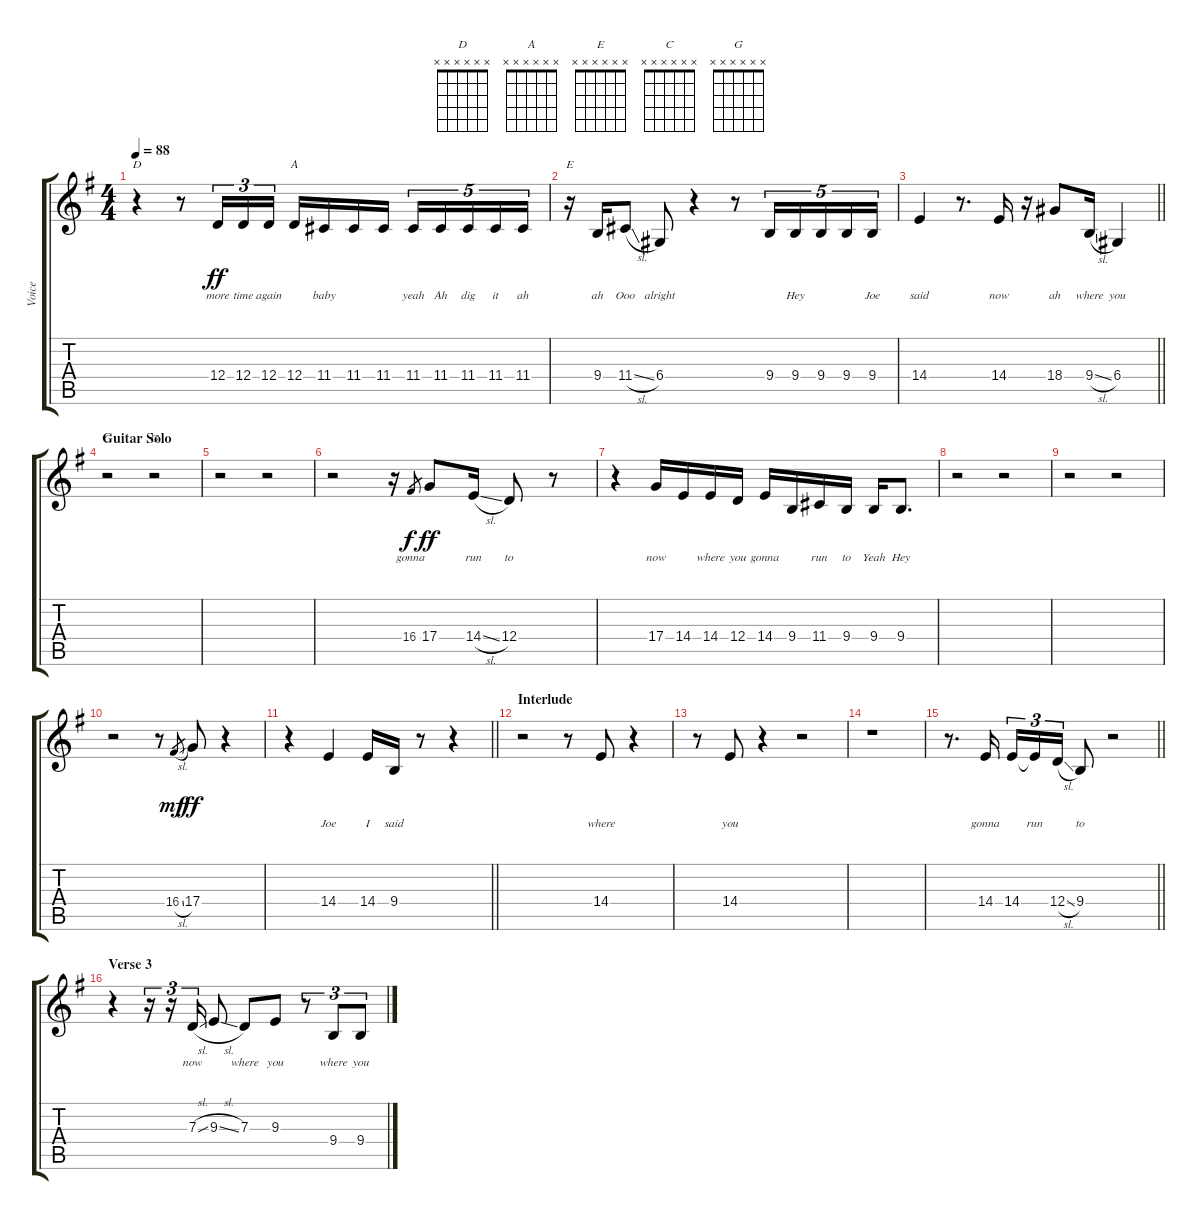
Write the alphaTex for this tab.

\track ("Voice" "Voice") {instrument bassoon}
\staff {score tabs}
\tuning (E4 B3 G3 D3 A2 E2) {hide}
\chord ("D" x x x x x x)
\chord ("A" x x x x x x)
\chord ("E" x x x x x x)
\chord ("C" x x x x x x)
\chord ("G" x x x x x x)
\ts (4 4)
\tempo 88
\clef g2
\ks g
r.4{ch "D" dy ff} r.8 12.4.16{tu (3 2) lyrics (0 "more") lyrics (1 "") lyrics (2 "") lyrics (3 "") lyrics (4 "")} 12.4.16{tu (3 2) lyrics (0 "time") lyrics (1 "") lyrics (2 "") lyrics (3 "") lyrics (4 "")} 12.4.16{tu (3 2) lyrics (0 "again") lyrics (1 "") lyrics (2 "") lyrics (3 "") lyrics (4 "")} 12.4.16{ch "A" lyrics (0 "") lyrics (1 "") lyrics (2 "") lyrics (3 "") lyrics (4 "")} 11.4.16{lyrics (0 "baby") lyrics (1 "") lyrics (2 "") lyrics (3 "") lyrics (4 "")} 11.4.16{lyrics (0 "") lyrics (1 "") lyrics (2 "") lyrics (3 "") lyrics (4 "")} 11.4.16{lyrics (0 "") lyrics (1 "") lyrics (2 "") lyrics (3 "") lyrics (4 "")} 11.4.16{tu (5 4) lyrics (0 "yeah") lyrics (1 "") lyrics (2 "") lyrics (3 "") lyrics (4 "")} 11.4.16{tu (5 4) lyrics (0 "Ah") lyrics (1 "") lyrics (2 "") lyrics (3 "") lyrics (4 "")} 11.4.16{tu (5 4) lyrics (0 "dig") lyrics (1 "") lyrics (2 "") lyrics (3 "") lyrics (4 "")} 11.4.16{tu (5 4) lyrics (0 "it") lyrics (1 "") lyrics (2 "") lyrics (3 "") lyrics (4 "")} 11.4.16{tu (5 4) lyrics (0 "ah") lyrics (1 "") lyrics (2 "") lyrics (3 "") lyrics (4 "")} |
r.16{ch "E"} 9.4.16{lyrics (0 "ah") lyrics (1 "") lyrics (2 "") lyrics (3 "") lyrics (4 "")} 11.4{sl}.8{lyrics (0 "Ooo") lyrics (1 "") lyrics (2 "") lyrics (3 "") lyrics (4 "")} 6.4.8{lyrics (0 "alright") lyrics (1 "") lyrics (2 "") lyrics (3 "") lyrics (4 "")} r.4 r.8 9.4.16{tu (5 4) lyrics (0 "") lyrics (1 "") lyrics (2 "") lyrics (3 "") lyrics (4 "")} 9.4.16{tu (5 4) lyrics (0 "Hey") lyrics (1 "") lyrics (2 "") lyrics (3 "") lyrics (4 "")} 9.4.16{tu (5 4) lyrics (0 "") lyrics (1 "") lyrics (2 "") lyrics (3 "") lyrics (4 "")} 9.4.16{tu (5 4) lyrics (0 "") lyrics (1 "") lyrics (2 "") lyrics (3 "") lyrics (4 "")} 9.4.16{tu (5 4) lyrics (0 "Joe") lyrics (1 "") lyrics (2 "") lyrics (3 "") lyrics (4 "")} |
\barLineRight lightlight
14.4.4{lyrics (0 "said") lyrics (1 "") lyrics (2 "") lyrics (3 "") lyrics (4 "")} r.8{d} 14.4.16{lyrics (0 "now") lyrics (1 "") lyrics (2 "") lyrics (3 "") lyrics (4 "")} r.16 18.4.8{lyrics (0 "ah") lyrics (1 "") lyrics (2 "") lyrics (3 "") lyrics (4 "")} 9.4{sl}.16{lyrics (0 "where") lyrics (1 "") lyrics (2 "") lyrics (3 "") lyrics (4 "")} 6.4.4{lyrics (0 "you") lyrics (1 "") lyrics (2 "") lyrics (3 "") lyrics (4 "")} |
\section ("" "Guitar Solo")
r.2{ch "C"} r.2{ch "G"} |
r.2 r.2 |
r.2 r.16 16.4.8{lyrics (0 "gonna") lyrics (1 "") lyrics (2 "") lyrics (3 "") lyrics (4 "") gr dy f} 17.4.8{lyrics (0 "") lyrics (1 "") lyrics (2 "") lyrics (3 "") lyrics (4 "") dy ff} 14.4{sl}.16{lyrics (0 "run") lyrics (1 "") lyrics (2 "") lyrics (3 "") lyrics (4 "")} 12.4.8{lyrics (0 "to") lyrics (1 "") lyrics (2 "") lyrics (3 "") lyrics (4 "")} r.8 |
r.4 17.4.16{lyrics (0 "now") lyrics (1 "") lyrics (2 "") lyrics (3 "") lyrics (4 "")} 14.4.16{lyrics (0 "") lyrics (1 "") lyrics (2 "") lyrics (3 "") lyrics (4 "")} 14.4.16{lyrics (0 "where") lyrics (1 "") lyrics (2 "") lyrics (3 "") lyrics (4 "")} 12.4.16{lyrics (0 "you") lyrics (1 "") lyrics (2 "") lyrics (3 "") lyrics (4 "")} 14.4.16{lyrics (0 "gonna") lyrics (1 "") lyrics (2 "") lyrics (3 "") lyrics (4 "")} 9.4.16{lyrics (0 "") lyrics (1 "") lyrics (2 "") lyrics (3 "") lyrics (4 "")} 11.4.16{lyrics (0 "run") lyrics (1 "") lyrics (2 "") lyrics (3 "") lyrics (4 "")} 9.4.16{lyrics (0 "to") lyrics (1 "") lyrics (2 "") lyrics (3 "") lyrics (4 "")} 9.4.16{lyrics (0 "Yeah") lyrics (1 "") lyrics (2 "") lyrics (3 "") lyrics (4 "")} 9.4.8{d lyrics (0 "Hey") lyrics (1 "") lyrics (2 "") lyrics (3 "") lyrics (4 "")} |
r.2 r.2 |
r.2 r.2 |
r.2 r.8 16.4{sl}.8{lyrics (0 "") lyrics (1 "") lyrics (2 "") lyrics (3 "") lyrics (4 "") gr dy mf} 17.4.8{lyrics (0 "") lyrics (1 "") lyrics (2 "") lyrics (3 "") lyrics (4 "") dy ff} r.4 |
\barLineRight lightlight
r.4 14.4.4{lyrics (0 "Joe") lyrics (1 "") lyrics (2 "") lyrics (3 "") lyrics (4 "")} 14.4.16{lyrics (0 "I") lyrics (1 "") lyrics (2 "") lyrics (3 "") lyrics (4 "")} 9.4.16{lyrics (0 "said") lyrics (1 "") lyrics (2 "") lyrics (3 "") lyrics (4 "")} r.8 r.4 |
\section ("" "Interlude")
r.2 r.8 14.4.8{lyrics (0 "where") lyrics (1 "") lyrics (2 "") lyrics (3 "") lyrics (4 "")} r.4 |
r.8 14.4.8{lyrics (0 "you") lyrics (1 "") lyrics (2 "") lyrics (3 "") lyrics (4 "")} r.4 r.2 |
r.1 |
\barLineRight lightlight
r.8{d} 14.4.16{lyrics (0 "gonna") lyrics (1 "") lyrics (2 "") lyrics (3 "") lyrics (4 "")} 14.4.16{tu (3 2) lyrics (0 "") lyrics (1 "") lyrics (2 "") lyrics (3 "") lyrics (4 "")} 14.4{t}.16{tu (3 2) lyrics (0 "run") lyrics (1 "") lyrics (2 "") lyrics (3 "") lyrics (4 "")} 12.4{sl}.16{tu (3 2) lyrics (0 "") lyrics (1 "") lyrics (2 "") lyrics (3 "") lyrics (4 "")} 9.4.8{lyrics (0 "to") lyrics (1 "") lyrics (2 "") lyrics (3 "") lyrics (4 "")} r.2 |
\section ("" "Verse 3")
r.4 r.16{tu (3 2)} r.16{tu (3 2)} 7.3{sl}.16{tu (3 2) lyrics (0 "now") lyrics (1 "") lyrics (2 "") lyrics (3 "") lyrics (4 "")} 9.3{sl}.8{lyrics (0 "") lyrics (1 "") lyrics (2 "") lyrics (3 "") lyrics (4 "")} 7.3.8{lyrics (0 "where") lyrics (1 "") lyrics (2 "") lyrics (3 "") lyrics (4 "")} 9.3.8{lyrics (0 "you") lyrics (1 "") lyrics (2 "") lyrics (3 "") lyrics (4 "")} r.8{tu (3 2)} 9.4.8{tu (3 2) lyrics (0 "where") lyrics (1 "") lyrics (2 "") lyrics (3 "") lyrics (4 "")} 9.4.8{tu (3 2) lyrics (0 "you") lyrics (1 "") lyrics (2 "") lyrics (3 "") lyrics (4 "")}
